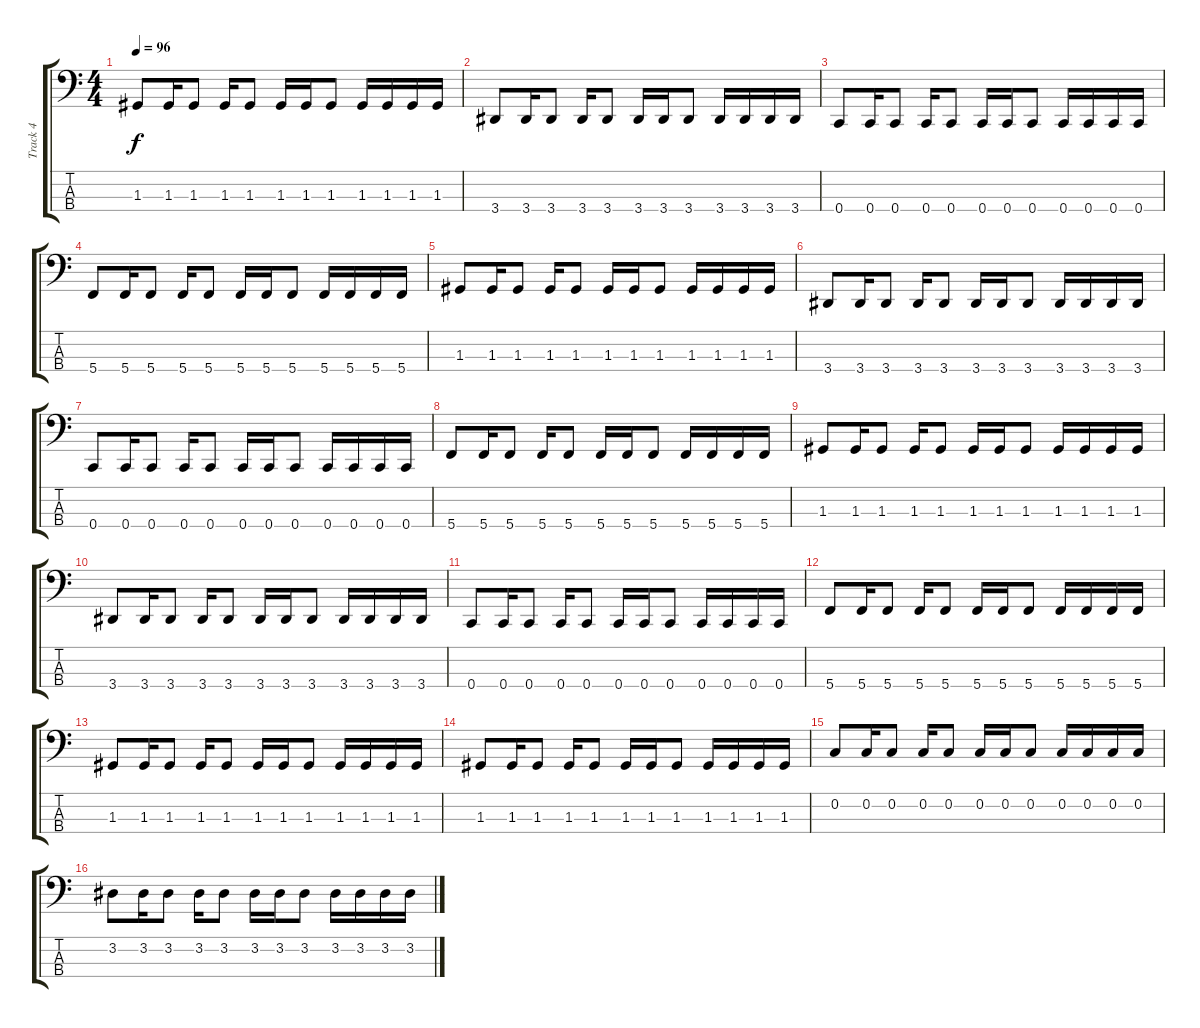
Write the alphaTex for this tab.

\track ("Track 4" "Track 4") {instrument electricbasspick}
\staff {score tabs}
\tuning (F2 C2 G1 C1) {hide}
\ts (4 4)
\tempo 96
\clef f4
\ks c
1.3.8{dy f} 1.3.16 1.3.8 1.3.16 1.3.8 1.3.16 1.3.16 1.3.8 1.3.16 1.3.16 1.3.16 1.3.16 |
3.4.8 3.4.16 3.4.8 3.4.16 3.4.8 3.4.16 3.4.16 3.4.8 3.4.16 3.4.16 3.4.16 3.4.16 |
0.4.8 0.4.16 0.4.8 0.4.16 0.4.8 0.4.16 0.4.16 0.4.8 0.4.16 0.4.16 0.4.16 0.4.16 |
5.4.8 5.4.16 5.4.8 5.4.16 5.4.8 5.4.16 5.4.16 5.4.8 5.4.16 5.4.16 5.4.16 5.4.16 |
1.3.8 1.3.16 1.3.8 1.3.16 1.3.8 1.3.16 1.3.16 1.3.8 1.3.16 1.3.16 1.3.16 1.3.16 |
3.4.8 3.4.16 3.4.8 3.4.16 3.4.8 3.4.16 3.4.16 3.4.8 3.4.16 3.4.16 3.4.16 3.4.16 |
0.4.8 0.4.16 0.4.8 0.4.16 0.4.8 0.4.16 0.4.16 0.4.8 0.4.16 0.4.16 0.4.16 0.4.16 |
5.4.8 5.4.16 5.4.8 5.4.16 5.4.8 5.4.16 5.4.16 5.4.8 5.4.16 5.4.16 5.4.16 5.4.16 |
1.3.8 1.3.16 1.3.8 1.3.16 1.3.8 1.3.16 1.3.16 1.3.8 1.3.16 1.3.16 1.3.16 1.3.16 |
3.4.8 3.4.16 3.4.8 3.4.16 3.4.8 3.4.16 3.4.16 3.4.8 3.4.16 3.4.16 3.4.16 3.4.16 |
0.4.8 0.4.16 0.4.8 0.4.16 0.4.8 0.4.16 0.4.16 0.4.8 0.4.16 0.4.16 0.4.16 0.4.16 |
5.4.8 5.4.16 5.4.8 5.4.16 5.4.8 5.4.16 5.4.16 5.4.8 5.4.16 5.4.16 5.4.16 5.4.16 |
1.3.8 1.3.16 1.3.8 1.3.16 1.3.8 1.3.16 1.3.16 1.3.8 1.3.16 1.3.16 1.3.16 1.3.16 |
1.3.8 1.3.16 1.3.8 1.3.16 1.3.8 1.3.16 1.3.16 1.3.8 1.3.16 1.3.16 1.3.16 1.3.16 |
0.2.8 0.2.16 0.2.8 0.2.16 0.2.8 0.2.16 0.2.16 0.2.8 0.2.16 0.2.16 0.2.16 0.2.16 |
3.2.8 3.2.16 3.2.8 3.2.16 3.2.8 3.2.16 3.2.16 3.2.8 3.2.16 3.2.16 3.2.16 3.2.16
